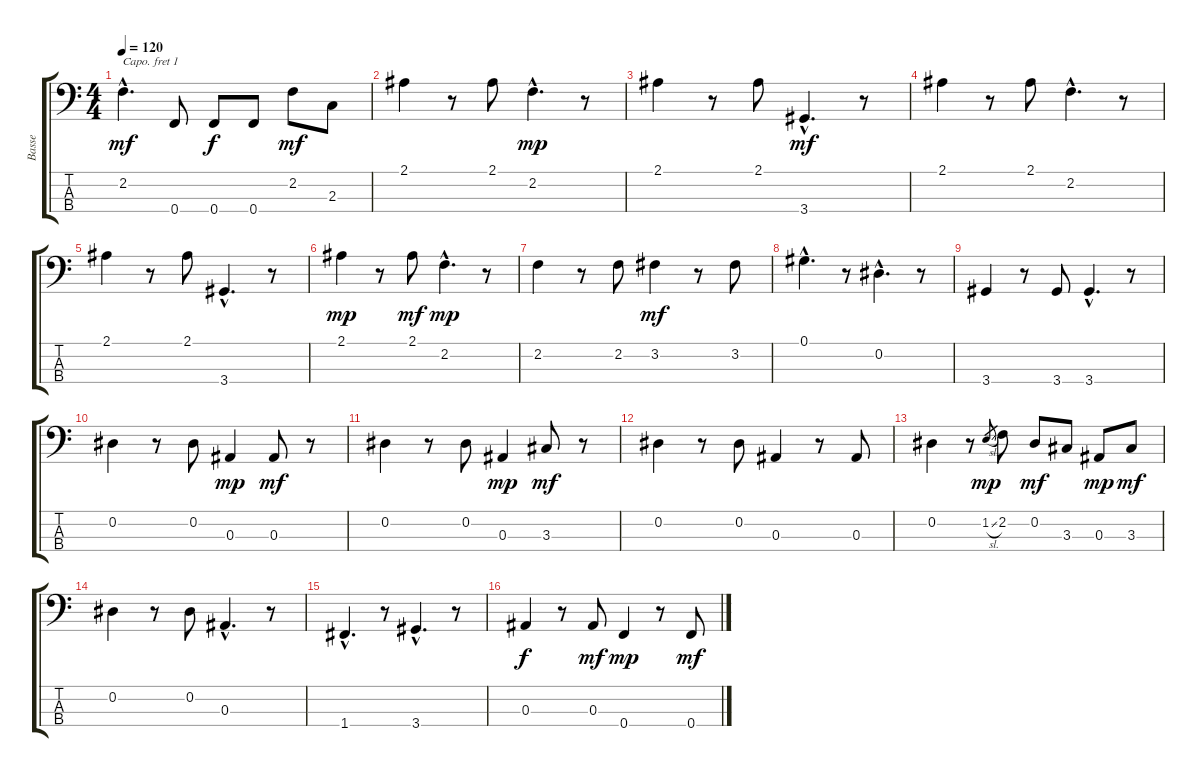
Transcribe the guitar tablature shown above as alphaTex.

\track ("Basse" "Basse") {instrument acousticbass}
\staff {score tabs}
\capo 1
\tuning (G2 D2 A1 E1) {hide}
\ts (4 4)
\tempo 120
\clef f4
\ks c
2.2{hac}.4{d dy mf} 0.4.8 0.4.8{dy f} 0.4.8 2.2.8{dy mf} 2.3.8 |
2.1.4 r.8 2.1.8 2.2{hac}.4{d dy mp} r.8 |
2.1.4 r.8 2.1.8 3.4{hac}.4{d dy mf} r.8 |
2.1.4 r.8 2.1.8 2.2{hac}.4{d} r.8 |
2.1.4 r.8 2.1.8 3.4{hac}.4{d} r.8 |
2.1.4{dy mp} r.8 2.1.8{dy mf} 2.2{hac}.4{d dy mp} r.8 |
2.2.4 r.8 2.2.8 3.2.4{dy mf} r.8 3.2.8 |
0.1{hac}.4{d} r.8 0.2{hac}.4{d} r.8 |
3.4.4 r.8 3.4.8 3.4{hac}.4{d} r.8 |
0.2.4 r.8 0.2.8 0.3.4{dy mp} 0.3.8{dy mf} r.8 |
0.2.4 r.8 0.2.8 0.3.4{dy mp} 3.3.8{dy mf} r.8 |
0.2.4 r.8 0.2.8 0.3.4 r.8 0.3.8 |
0.2.4 r.8 1.2{sl}.8{gr dy mp} 2.2.8 0.2.8{dy mf} 3.3.8 0.3.8{dy mp} 3.3.8{dy mf} |
0.2.4 r.8 0.2.8 0.3{hac}.4{d} r.8 |
1.4{hac}.4{d} r.8 3.4{hac}.4{d} r.8 |
0.3.4{dy f} r.8 0.3.8{dy mf} 0.4.4{dy mp} r.8 0.4.8{dy mf}
